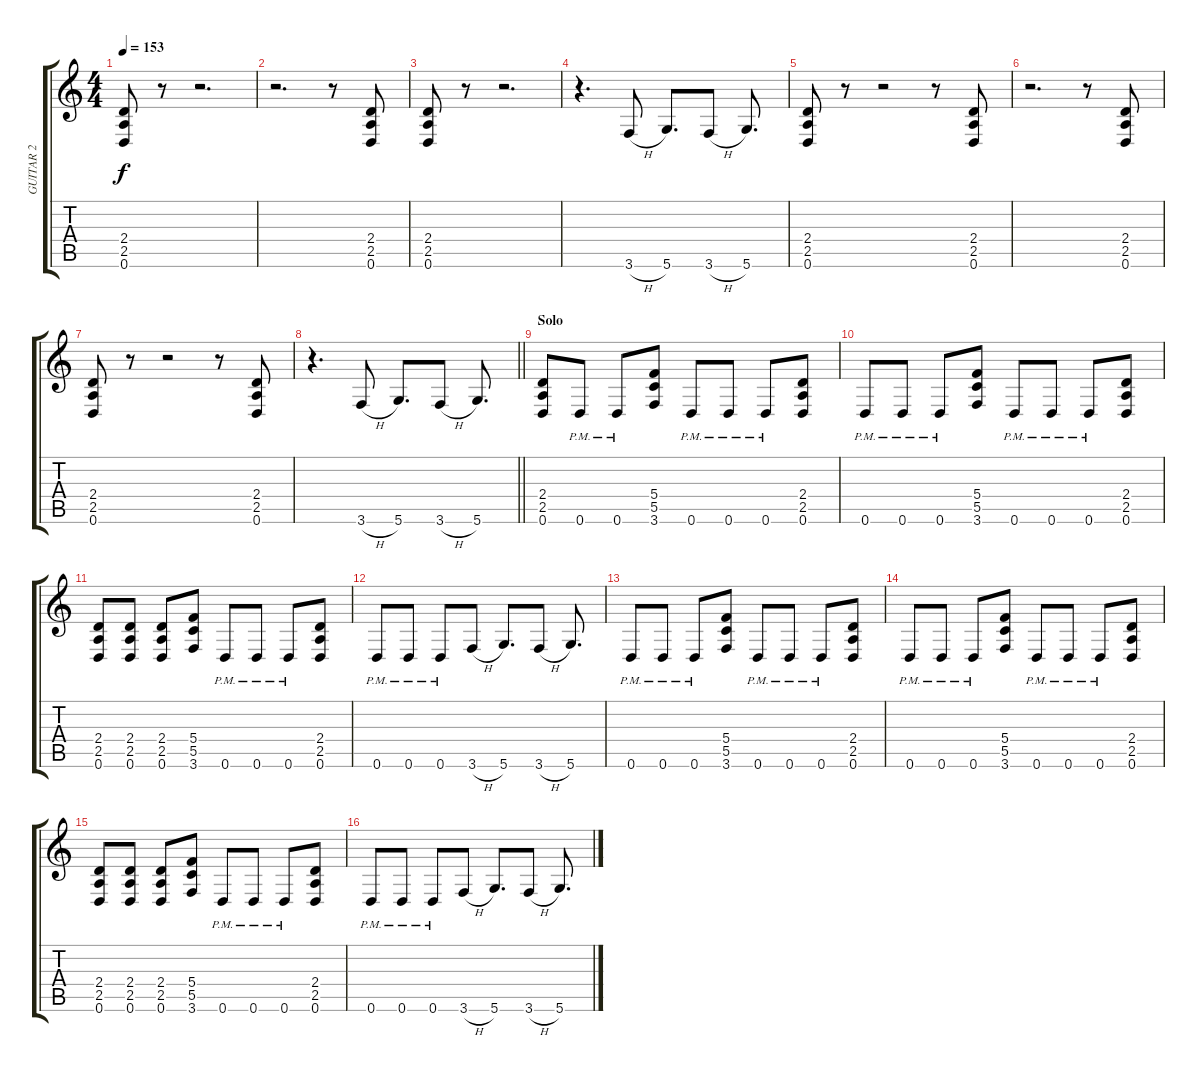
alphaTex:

\track ("GUITAR 2" "GUITAR 2") {instrument overdrivenguitar}
\staff {score tabs}
\tuning (D4 A3 F3 C3 G2 D2) {hide}
\ts (4 4)
\tempo 153
\clef g2
\ks c
(2.4 2.5 0.6).8{dy f} r.8 r.2{d} |
r.2{d} r.8 (2.4 2.5 0.6).8 |
(2.4 2.5 0.6).8 r.8 r.2{d} |
r.4{d} 3.6{h}.8 5.6.8{d} 3.6{h}.8 5.6.8{d} |
(2.4 2.5 0.6).8 r.8 r.2 r.8 (2.4 2.5 0.6).8 |
r.2{d} r.8 (2.4 2.5 0.6).8 |
(2.4 2.5 0.6).8 r.8 r.2 r.8 (2.4 2.5 0.6).8 |
\barLineRight lightlight
r.4{d} 3.6{h}.8 5.6.8{d} 3.6{h}.8 5.6.8{d} |
\section ("" "Solo")
(2.4 2.5 0.6).8 0.6{pm}.8 0.6{pm}.8 (5.4 5.5 3.6).8 0.6{pm}.8 0.6{pm}.8 0.6{pm}.8 (2.4 2.5 0.6).8 |
0.6{pm}.8 0.6{pm}.8 0.6{pm}.8 (5.4 5.5 3.6).8 0.6{pm}.8 0.6{pm}.8 0.6{pm}.8 (2.4 2.5 0.6).8 |
(2.4 2.5 0.6).8 (2.4 2.5 0.6).8 (2.4 2.5 0.6).8 (5.4 5.5 3.6).8 0.6{pm}.8 0.6{pm}.8 0.6{pm}.8 (2.4 2.5 0.6).8 |
0.6{pm}.8 0.6{pm}.8 0.6{pm}.8 3.6{h}.8 5.6.8{d} 3.6{h}.8 5.6.8{d} |
0.6{pm}.8 0.6{pm}.8 0.6{pm}.8 (5.4 5.5 3.6).8 0.6{pm}.8 0.6{pm}.8 0.6{pm}.8 (2.4 2.5 0.6).8 |
0.6{pm}.8 0.6{pm}.8 0.6{pm}.8 (5.4 5.5 3.6).8 0.6{pm}.8 0.6{pm}.8 0.6{pm}.8 (2.4 2.5 0.6).8 |
(2.4 2.5 0.6).8 (2.4 2.5 0.6).8 (2.4 2.5 0.6).8 (5.4 5.5 3.6).8 0.6{pm}.8 0.6{pm}.8 0.6{pm}.8 (2.4 2.5 0.6).8 |
0.6{pm}.8 0.6{pm}.8 0.6{pm}.8 3.6{h}.8 5.6.8{d} 3.6{h}.8 5.6.8{d}
